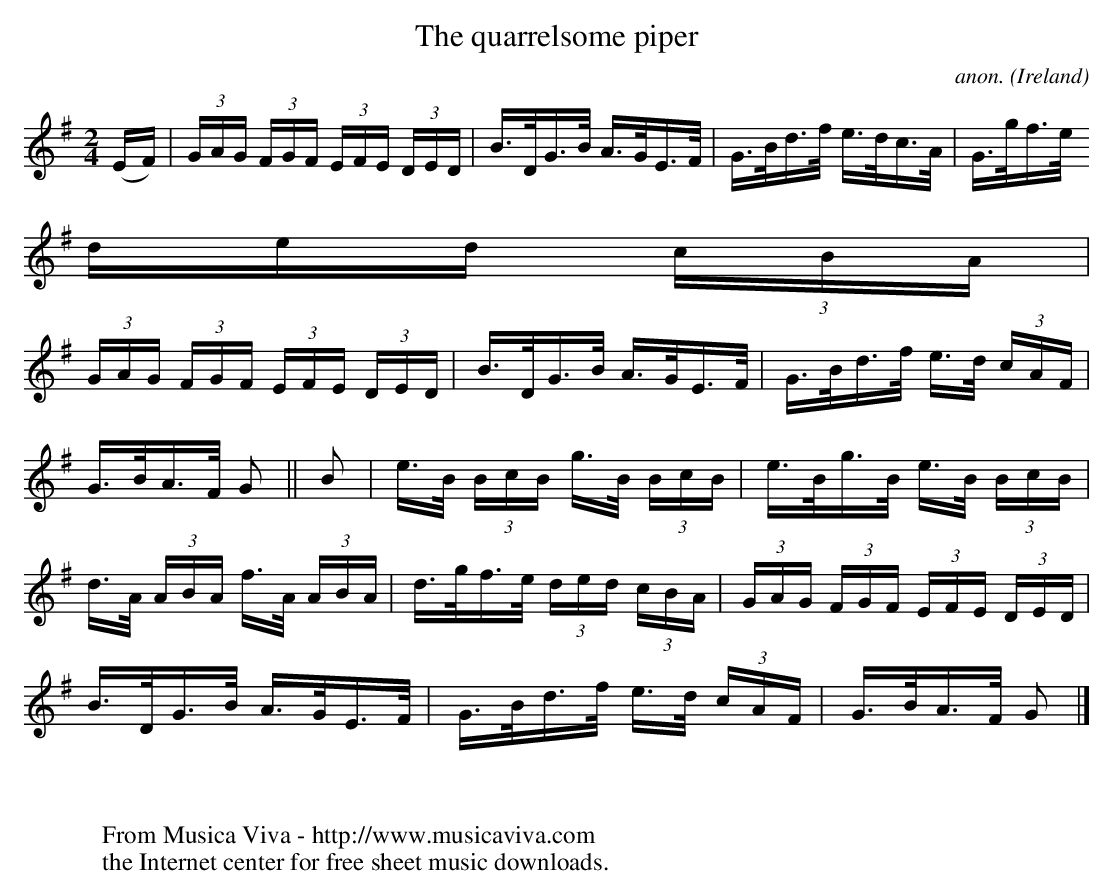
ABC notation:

X:1
T: The quarrelsome piper
C: anon.
O: Ireland
4.abc
M: 2/4
L: 1/16
K: G
(EF) | (3GAG (3FGF (3EFE (3DED | B>DG>B A>GE>F | G>Bd>f e>dc>A | G>gf>e (
3ded (3cBA |
(3GAG (3FGF (3EFE (3DED | B>DG>B A>GE>F | G>Bd>f e>d (3cAF |
G>BA>F G2 ||B2 | e>B (3BcB g>B (3BcB | e>Bg>B e>B (3BcB |
d>A (3ABA f>A (3ABA | d>gf>e (3ded (3cBA |(3GAG (3FGF (3EFE (3DED |
B>DG>B A>GE>F | G>Bd>f e>d (3cAF | G>BA>F G2|]
W:
W:
W: From Musica Viva - http://www.musicaviva.com
W: the Internet center for free sheet music downloads.
